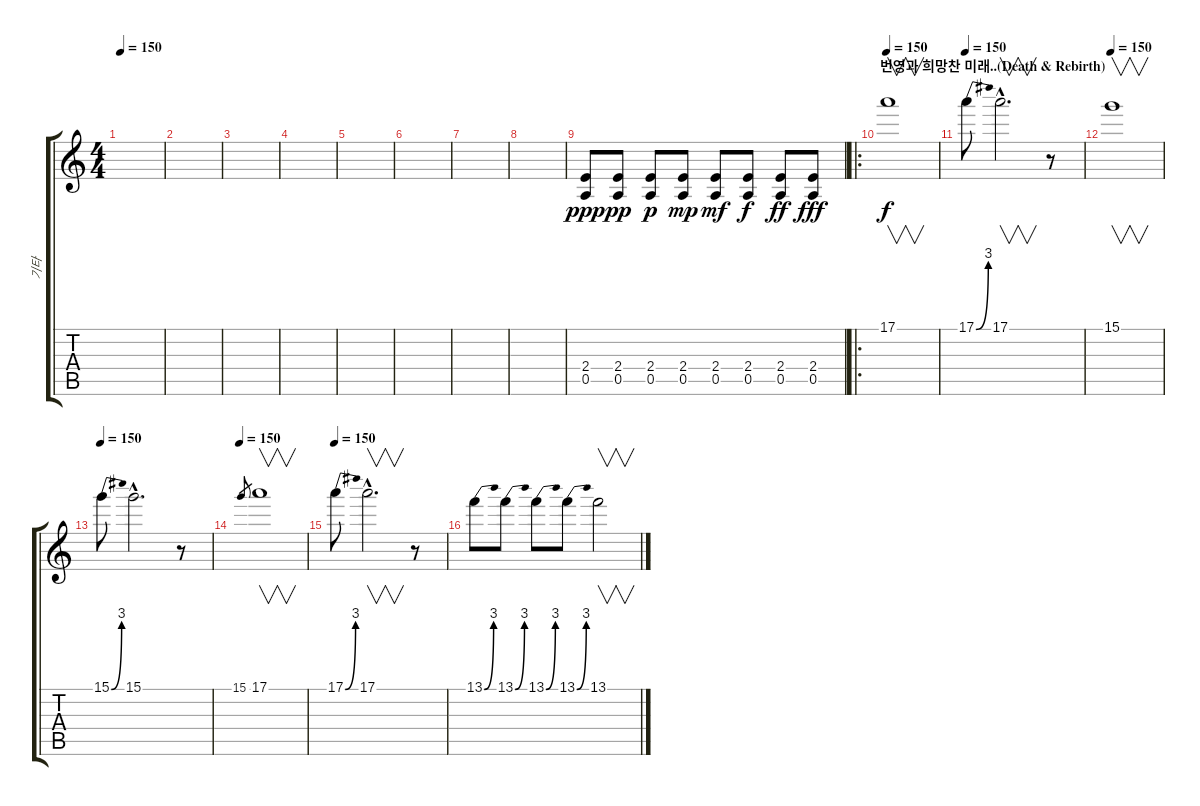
\track ("기타" "기타") {instrument distortionguitar}
\staff {score tabs}
\tuning (E4 B3 G3 D3 A2 E2) {hide}
\ts (4 4)
\tempo 150
\clef g2
\ks c
|
|
|
|
|
|
|
|
(2.4 0.5).8{dy ppp} (2.4 0.5).8{dy pp} (2.4 0.5).8{dy p} (2.4 0.5).8{dy mp} (2.4 0.5).8{dy mf} (2.4 0.5).8{dy f} (2.4 0.5).8{dy ff} (2.4 0.5).8{dy fff} |
\ro
\section ("" "번영과 희망찬 미래..(Death & Rebirth)")
\tempo 150
17.1.1{v dy f} |
\tempo 150
17.1{be (bend 0 0 60 12)}.8 17.1{hac}.2{v d} r.8 |
\tempo 150
15.1.1{v} |
\tempo 150
15.1{be (bend 0 0 60 12)}.8 15.1{hac}.2{d} r.8 |
\tempo 150
15.1.8{gr} 17.1.1{v} |
\tempo 150
17.1{be (bend 0 0 60 12)}.8 17.1{hac}.2{v d} r.8 |
13.1{be (bend 0 0 60 12)}.8 13.1{be (bend 0 0 60 12)}.8 13.1{be (bend 0 0 60 12)}.8 13.1{be (bend 0 0 60 12)}.8 13.1.2{v}
